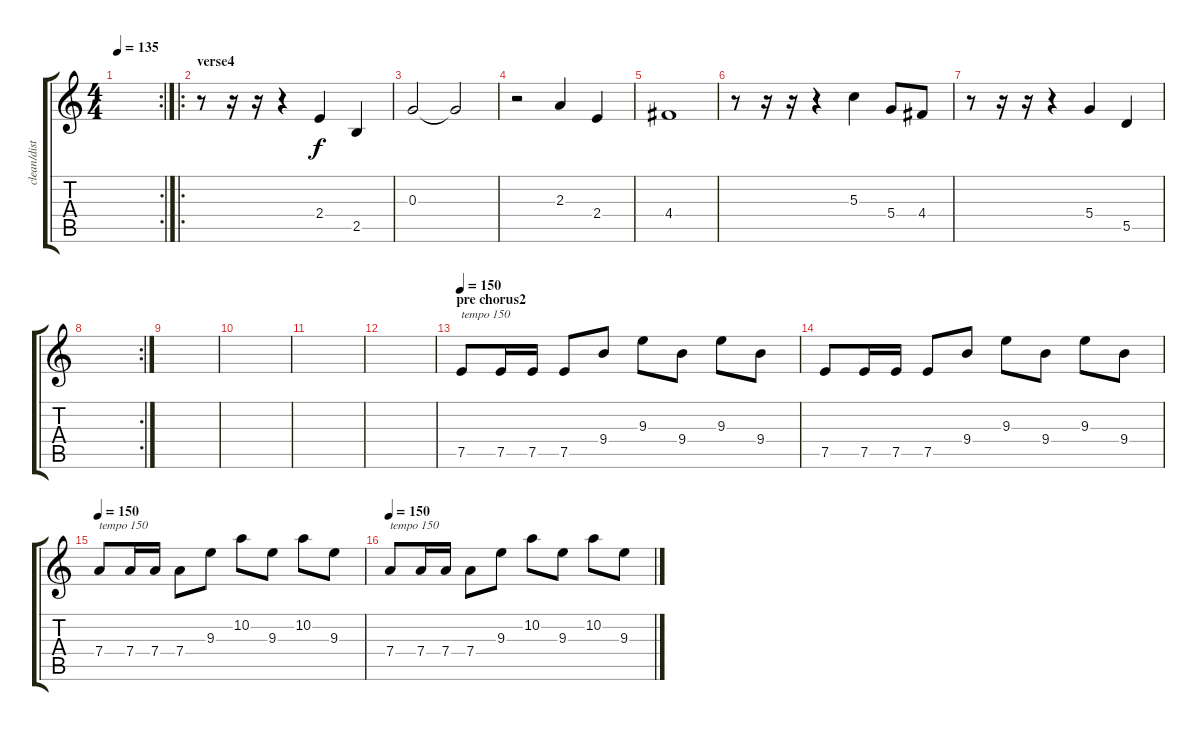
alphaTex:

\track ("clean/disto" "clean/dist") {instrument electricguitarclean}
\staff {score tabs}
\tuning (E4 B3 G3 D3 A2 E2) {hide}
\rc 2
\ts (4 4)
\tempo 135
\clef g2
\ks c
|
\ro
\section ("" "verse4")
r.8{instrument distortionguitar} r.16 r.16 r.4 2.4.4 2.5.4 |
0.3.2 0.3{t}.2 |
r.2 2.3.4 2.4.4 |
4.4.1 |
r.8{instrument distortionguitar} r.16 r.16 r.4 5.3.4 5.4.8 4.4.8 |
r.8{instrument distortionguitar} r.16 r.16 r.4 5.4.4 5.5.4 |
\rc 2
|
|
|
|
|
\section ("" "pre chorus2")
\tempo 150
7.5.8{txt "tempo 150" instrument distortionguitar} 7.5.16 7.5.16 7.5.8 9.4.8 9.3.8 9.4.8 9.3.8 9.4.8 |
7.5.8{instrument distortionguitar} 7.5.16 7.5.16 7.5.8 9.4.8 9.3.8 9.4.8 9.3.8 9.4.8 |
\tempo 150
7.4.8{txt "tempo 150" instrument distortionguitar} 7.4.16 7.4.16 7.4.8 9.3.8 10.2.8 9.3.8 10.2.8 9.3.8 |
\tempo 150
7.4.8{txt "tempo 150" instrument distortionguitar} 7.4.16 7.4.16 7.4.8 9.3.8 10.2.8 9.3.8 10.2.8 9.3.8
